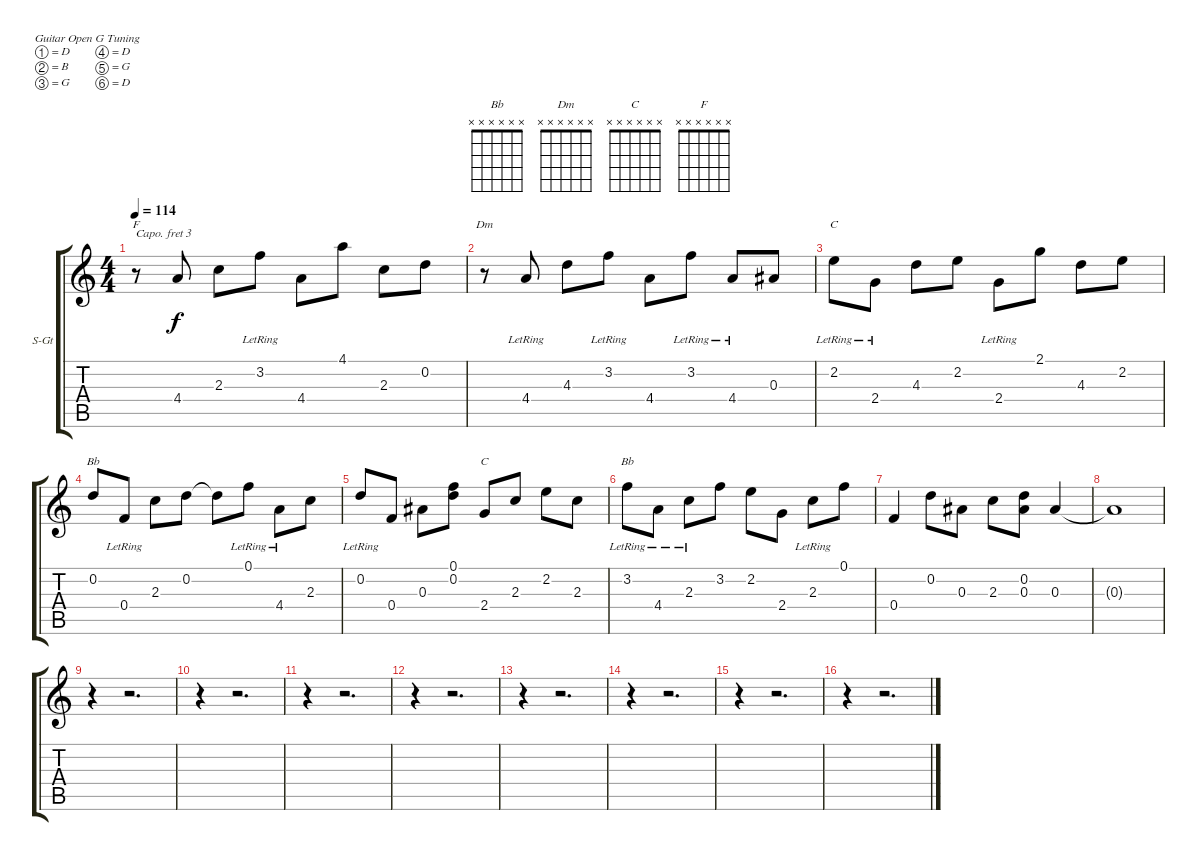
\bracketExtendMode groupsimilarinstruments
\firstSystemTrackNameOrientation horizontal
\otherSystemsTrackNameOrientation horizontal
\track ("Guitare dobro" "S-Gt") {instrument acousticguitarsteel}
\staff {score tabs}
\capo 3
\tuning (D4 B3 G3 D3 G2 D2)
\chord ("Bb" x x x x x x)
\chord ("Dm" x x x x x x)
\chord ("C" x x x x x x)
\chord ("F" x x x x x x)
\ts (4 4)
\tempo 114
\clef g2
\ks c
r.8{ch "F" dy f} 4.4.8 2.3.8 3.2{lr}.8 4.4.8 4.1.8 2.3.8 0.2.8 |
r.8{ch "Dm"} 4.4{lr}.8 4.3.8 3.2{lr}.8 4.4.8 3.2{lr}.8 4.4{lr}.8 0.3.8 |
2.2{lr}.8{ch "C"} 2.4{lr}.8 4.3.8 2.2.8 2.4{lr}.8 2.1.8 4.3.8 2.2.8 |
0.2.8{ch "Bb"} 0.4{lr}.8 2.3.8 0.2.8 0.2{t}.8 0.1{lr}.8 4.4{lr}.8 2.3.8 |
0.2{lr}.8 0.4.8 0.3.8 (0.1 0.2).8 2.4.8{ch "C"} 2.3.8 2.2.8 2.3.8 |
3.2{lr}.8{ch "Bb"} 4.4{lr}.8 2.3{lr}.8 3.2.8 2.2.8 2.4.8 2.3{lr}.8 0.1.8 |
0.4.4 0.2.8 0.3.8 2.3.8 (0.2 0.3).8 0.3.4 |
0.3{t}.1 |
r.4 r.2{d} |
r.4 r.2{d} |
r.4 r.2{d} |
r.4 r.2{d} |
r.4 r.2{d} |
r.4 r.2{d} |
r.4 r.2{d} |
r.4 r.2{d}
